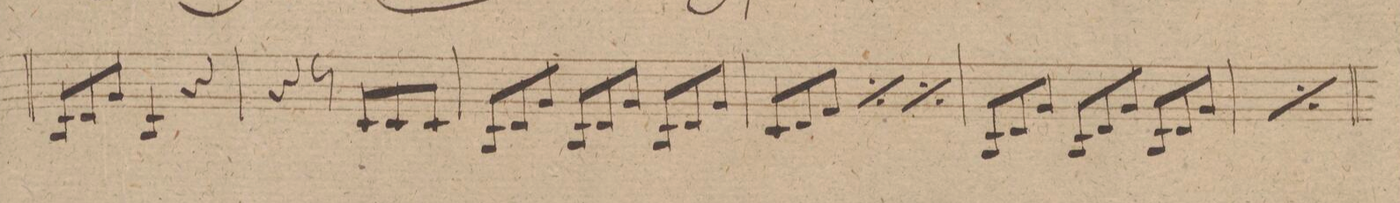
**kern	**dynam
*I"Violino 2do	*
*clefG2	*
*k[f#]	*
*met(c)	*
*M3/4	*
12B/L	.
12d/	.
12g/J	.
4B/	.
4r	.
=98	=98
4r	.
8r	.
8c/L	.
8c/	.
8c/J	.
=99	=99
12B/L	.
12d/	.
12g/J	.
12B/L	.
12d/	.
12g/J	.
12B/L	.
12d/	.
12g/J	.
=100	=100
12c/L	.
12d/	.
12f#/J	.
*rep	*
12c/L	.
12d/	.
12f#/J	.
*Xrep	*
*rep	*
12c/L	.
12d/	.
12f#/J	.
*Xrep	*
=101	=101
12B/L	.
12d/	.
12g/J	.
12B/L	.
12d/	.
12g/J	.
12B/L	.
12d/	.
12g/J	.
=102	=102
*rep	*
12B/L	.
12d/	.
12g/J	.
12B/L	.
12d/	.
12g/J	.
12B/L	.
12d/	.
12g/J	.
*Xrep	*
=103	=103
*-	*-
